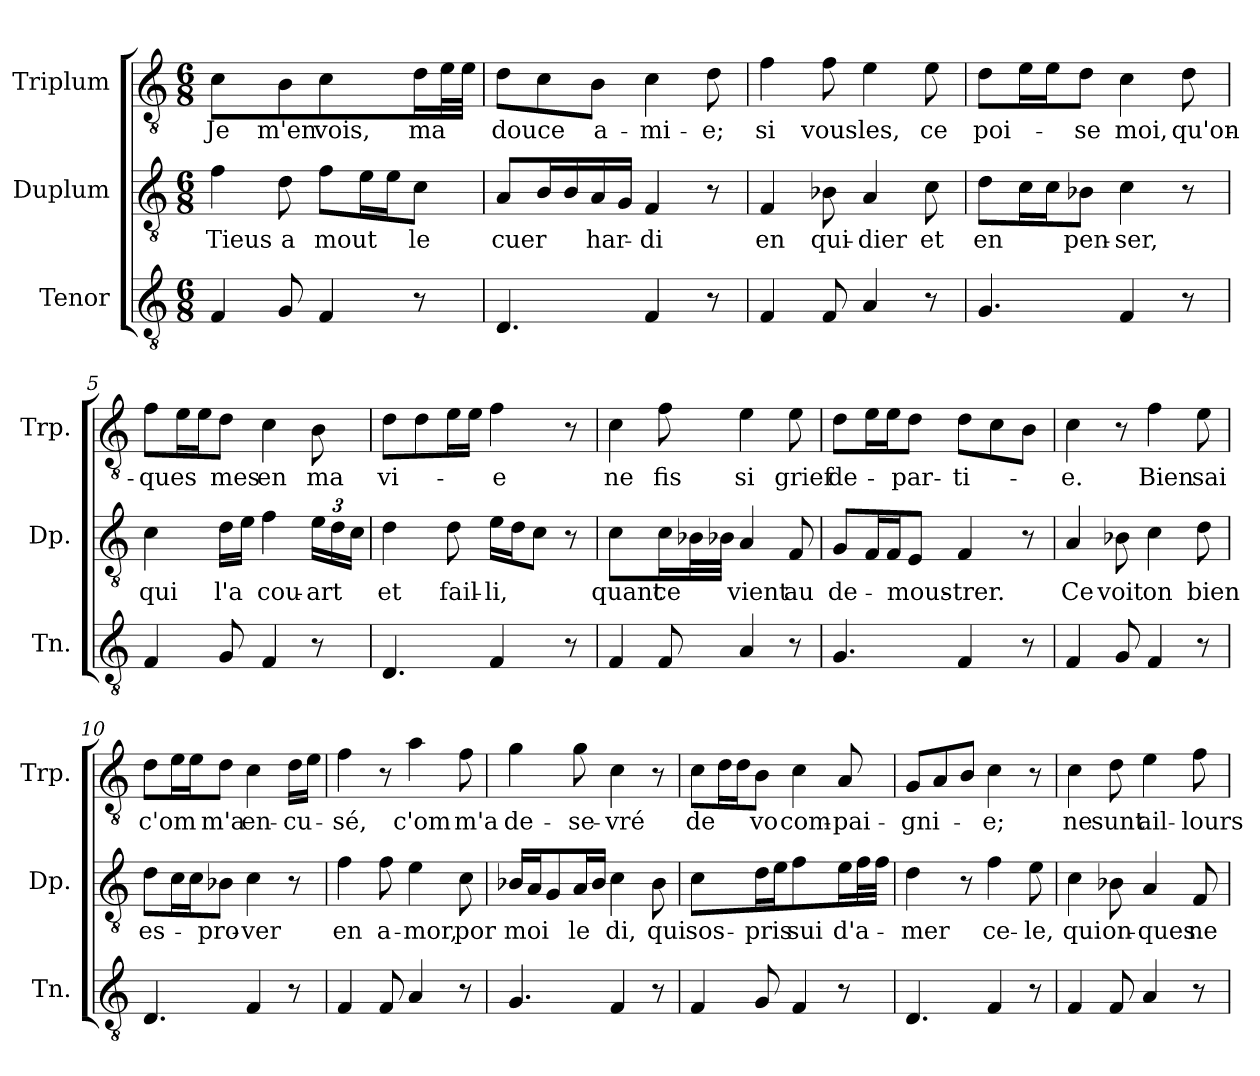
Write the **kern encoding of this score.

**kern	**kern	**text	**kern	**text
*part3	*part2	*part2	*part1	*part1
*staff3	*staff2	*staff2	*staff1	*staff1
*I"Tenor	*I"Duplum	*	*I"Triplum	*
*I'Tn.	*I'Dp.	*	*I'Trp.	*
*clefGv2	*clefGv2	*	*clefGv2	*
*k[]	*k[]	*	*k[]	*
*M6/8	*M6/8	*	*M6/8	*
=1	=1	=1	=1	=1
!	!	!LO:LY:b	!	!LO:LY:b
4F/	4f\	Tieus	4c\	Je
!	!	!LO:LY:b	!	!LO:LY:b
8G/	8d\	a	8B\	m'en
!	!	!LO:LY:b	!	!LO:LY:b
4F/	8f\L	mout	4c\	vois,
*	*tremolo	*	*	*
.	16e\	.	.	.
.	16e\	.	.	.
*	*Xtremolo	*	*	*
!	!	!LO:LY:b	!	!LO:LY:b
8r	8c\J	le	16d\LL	ma
*	*	*	*tremolo	*
.	.	.	32e\	.
.	.	.	32e\JJJ	.
*	*	*	*Xtremolo	*
=2	=2	=2	=2	=2
!	!	!LO:LY:b	!	!LO:LY:b
4.D/	8A/L	cuer	8d\L	douce
*	*tremolo	*	*	*
.	16B/	.	8c\	.
.	16B/	.	.	.
*	*Xtremolo	*	*	*
!	!	!LO:LY:b	!	!LO:LY:b
.	16A/L	har-	8B\J	a-
.	16G/JJ	.	.	.
!	!	!LO:LY:b	!	!LO:LY:b
4F/	4F/	-di	4c\	-mi-
!	!	!	!	!LO:LY:b
8r	8r	.	8d\	-e;
=3	=3	=3	=3	=3
!	!	!LO:LY:b	!	!LO:LY:b
4F/	4F/	en	4f\	si
!	!	!LO:LY:b	!	!LO:LY:b
8F/	8B-i\	qui-	8f\	vous
!	!	!LO:LY:b	!	!LO:LY:b
4A/	4A/	-dier	4e\	les,
!	!	!LO:LY:b	!	!LO:LY:b
8r	8c\	et	8e\	ce
=4	=4	=4	=4	=4
!	!	!LO:LY:b	!	!LO:LY:b
4.G/	8d\L	en	8d\L	poi-
*	*tremolo	*	*	*
*	*	*	*tremolo	*
.	16c\	.	16e\	.
.	16c\	.	16e\	.
*	*	*	*Xtremolo	*
*	*Xtremolo	*	*	*
!	!	!LO:LY:b	!	!LO:LY:b
.	8B-X\J	pen-	8d\J	-se
!	!	!LO:LY:b	!	!LO:LY:b
4F/	4c\	-ser,	4c\	moi,
!	!	!	!	!LO:LY:b
8r	8r	.	8d\	qu'on-
=5	=5	=5	=5	=5
!	!	!LO:LY:b	!	!LO:LY:b
4F/	4c\	qui	8f\L	-ques
*	*	*	*tremolo	*
.	.	.	16e\	.
.	.	.	16e\	.
*	*	*	*Xtremolo	*
!	!	!LO:LY:b	!	!LO:LY:b
8G/	16d\LL	l'a	8d\J	mes
.	16e\JJ	.	.	.
!	!	!LO:LY:b	!	!LO:LY:b
4F/	4f\	cou-	4c\	en
*	*Xbrackettup	*	*	*
!	!	!LO:LY:b	!	!LO:LY:b
8r	24e\LL	-art	8B\	ma
.	24d\	.	.	.
.	24c\JJ	.	.	.
!!LO:LB:g=z
=6	=6	=6	=6	=6
!	!	!LO:LY:b	!	!LO:LY:b
4.D/	4d\	et	8d\L	vi-
.	.	.	8d\	.
!	!	!LO:LY:b	!	!
*	*	*	*tremolo	*
.	8d\	fail-	16e\	.
.	.	.	16e\JJ	.
*	*	*	*Xtremolo	*
!	!	!LO:LY:b	!	!LO:LY:b
4F/	16e\LL	-li,	4f\	-e
.	16d\J	.	.	.
.	8c\J	.	.	.
8r	8r	.	8r	.
=7	=7	=7	=7	=7
!	!	!LO:LY:b	!	!LO:LY:b
4F/	4c\	quant	4c\	ne
!	!	!LO:LY:b	!	!LO:LY:b
8F/	16c\LL	ce	8f\	fis
*	*tremolo	*	*	*
.	32B-X\	.	.	.
.	32B-X\JJJ	.	.	.
*	*Xtremolo	*	*	*
!	!	!LO:LY:b	!	!LO:LY:b
4A/	4A/	vient	4e\	si
!	!	!LO:LY:b	!	!LO:LY:b
8r	8F/	au	8e\	grief
=8	=8	=8	=8	=8
!	!	!LO:LY:b	!	!LO:LY:b
4.G/	8G/L	de-	8d\L	de-
*	*tremolo	*	*	*
*	*	*	*tremolo	*
.	16F/	.	16e\	.
.	16F/	.	16e\	.
*	*	*	*Xtremolo	*
*	*Xtremolo	*	*	*
!	!	!LO:LY:b	!	!LO:LY:b
.	8E/J	-mous-	8d\J	-par-
!	!	!LO:LY:b	!	!LO:LY:b
4F/	4F/	-trer.	8d\L	-ti-
.	.	.	8c\	.
8r	8r	.	8B\J	.
=9	=9	=9	=9	=9
!	!	!LO:LY:b	!	!LO:LY:b
4F/	4A/	Ce	4c\	-e.
!	!	!LO:LY:b	!	!
8G/	8B-X\	voit	8r	.
!	!	!LO:LY:b	!	!LO:LY:b
4F/	4c\	on	4f\	Bien
!	!	!LO:LY:b	!	!LO:LY:b
8r	8d\	bien	8e\	sai
=10	=10	=10	=10	=10
!	!	!LO:LY:b	!	!LO:LY:b
4.D/	8d\L	es-	8d\L	c'om
*	*tremolo	*	*	*
*	*	*	*tremolo	*
.	16c\	.	16e\	.
.	16c\	.	16e\	.
*	*	*	*Xtremolo	*
*	*Xtremolo	*	*	*
!	!	!LO:LY:b	!	!LO:LY:b
.	8B-X\J	-pro-	8d\J	m'a
!	!	!LO:LY:b	!	!LO:LY:b
4F/	4c\	-ver	4c\	en-
!	!	!	!	!LO:LY:b
8r	8r	.	16d\LL	-cu-
.	.	.	16e\JJ	.
!!LO:LB:g=z
=11	=11	=11	=11	=11
!	!	!LO:LY:b	!	!LO:LY:b
4F/	4f\	en	4f\	-sé,
!	!	!LO:LY:b	!	!
8F/	8f\	a-	8r	.
!	!	!LO:LY:b	!	!LO:LY:b
4A/	4e\	-mor,	4a\	c'om
!	!	!LO:LY:b	!	!LO:LY:b
8r	8c\	por	8f\	m'a
=12	=12	=12	=12	=12
!	!	!LO:LY:b	!	!LO:LY:b
4.G/	16B-X/LL	moi	4g\	de-
.	16A/J	.	.	.
.	8G/	.	.	.
!	!	!LO:LY:b	!	!LO:LY:b
.	16A/L	le	8g\	-se-
.	16B-/JJ	.	.	.
!	!	!LO:LY:b	!	!LO:LY:b
4F/	4c\	di,	4c\	-vré
!	!	!LO:LY:b	!	!
8r	8B-\	qui	8r	.
=13	=13	=13	=13	=13
!	!	!LO:LY:b	!	!LO:LY:b
4F/	4c\	sos-	8c\L	de
*	*	*	*tremolo	*
.	.	.	16d\	.
.	.	.	16d\	.
*	*	*	*Xtremolo	*
!	!	!LO:LY:b	!	!LO:LY:b
8G/	16d\LL	-pris	8B\J	vo
.	16e\JJ	.	.	.
!	!	!LO:LY:b	!	!LO:LY:b
4F/	4f\	sui	4c\	com-
!	!	!LO:LY:b	!	!LO:LY:b
8r	16e\LL	d'a-	8A/	-pai-
*	*tremolo	*	*	*
.	32f\	.	.	.
.	32f\JJJ	.	.	.
*	*Xtremolo	*	*	*
=14	=14	=14	=14	=14
!	!	!LO:LY:b	!	!LO:LY:b
4.D/	4d\	-mer	8G/L	-gni-
.	.	.	8A/	.
.	8r	.	8B/J	.
!	!	!LO:LY:b	!	!LO:LY:b
4F/	4f\	ce-	4c\	-e;
!	!	!LO:LY:b	!	!
8r	8e\	-le,	8r	.
=15	=15	=15	=15	=15
!	!	!LO:LY:b	!	!LO:LY:b
4F/	4c\	qui	4c\	ne
!	!	!LO:LY:b	!	!LO:LY:b
8F/	8B-X\	on-	8d\	sunt
!	!	!LO:LY:b	!	!LO:LY:b
4A/	4A/	-ques	4e\	ail-
!	!	!LO:LY:b	!	!LO:LY:b
8r	8F/	ne	8f\	-lours
=	=	=	=	=
*-	*-	*-	*-	*-
